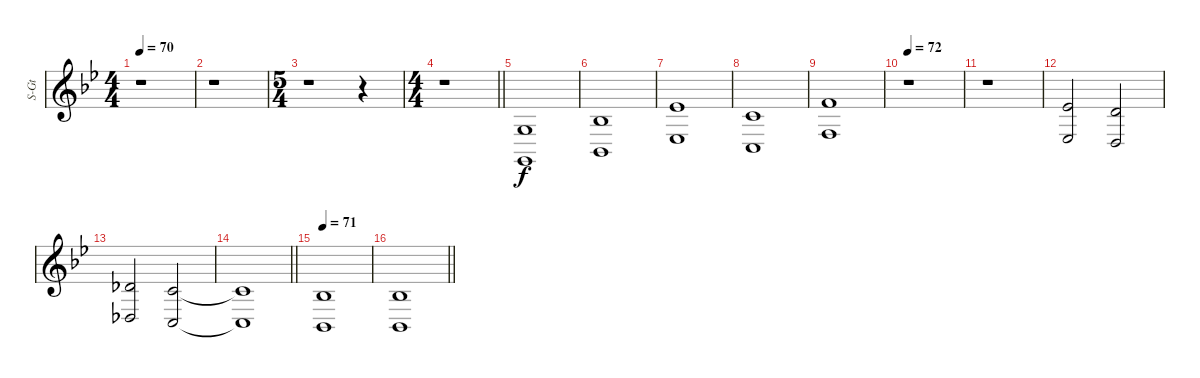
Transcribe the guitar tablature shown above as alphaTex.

\bracketExtendMode groupsimilarinstruments
\otherSystemsTrackNameOrientation horizontal
\track ("Piano (LH)" "S-Gt") {instrument acousticgrandpiano}
\staff {score}
\tuning (F2 C2 F1 C1 F0 C0)
\displaytranspose 12
\ts (4 4)
\tempo 70
\clef g2
\ks bb
r.1{dy f instrument acousticgrandpiano} |
r.1 |
\ts (5 4)
r.1 r.4 |
\ts (4 4)
\barLineRight lightlight
r.1 |
(7.2{acc forcenatural} 7.4{acc forcenatural}).1 |
(5.1{acc b} 5.3{acc b}).1 |
(10.1{acc b} 10.3{acc b}).1 |
(7.1{acc forcenatural} 7.3{acc forcenatural}).1 |
(12.1{acc forcenatural} 12.3{acc forcenatural}).1 |
\tempo 72
r.1 |
r.1 |
(10.1{acc b} 10.3{acc b}).2 (9.1{acc forcenatural} 9.3{acc forcenatural}).2 |
(8.1{acc b} 8.3{acc b}).2 (7.1{acc forcenatural} 7.3{acc forcenatural}).2 |
\barLineRight lightlight
(7.1{t acc forcenatural} 7.3{t acc forcenatural}).1 |
\tempo 71
(5.1{acc b} 5.3{acc b}).1 |
\barLineRight lightlight
(5.1{acc b} 5.3{acc b}).1
